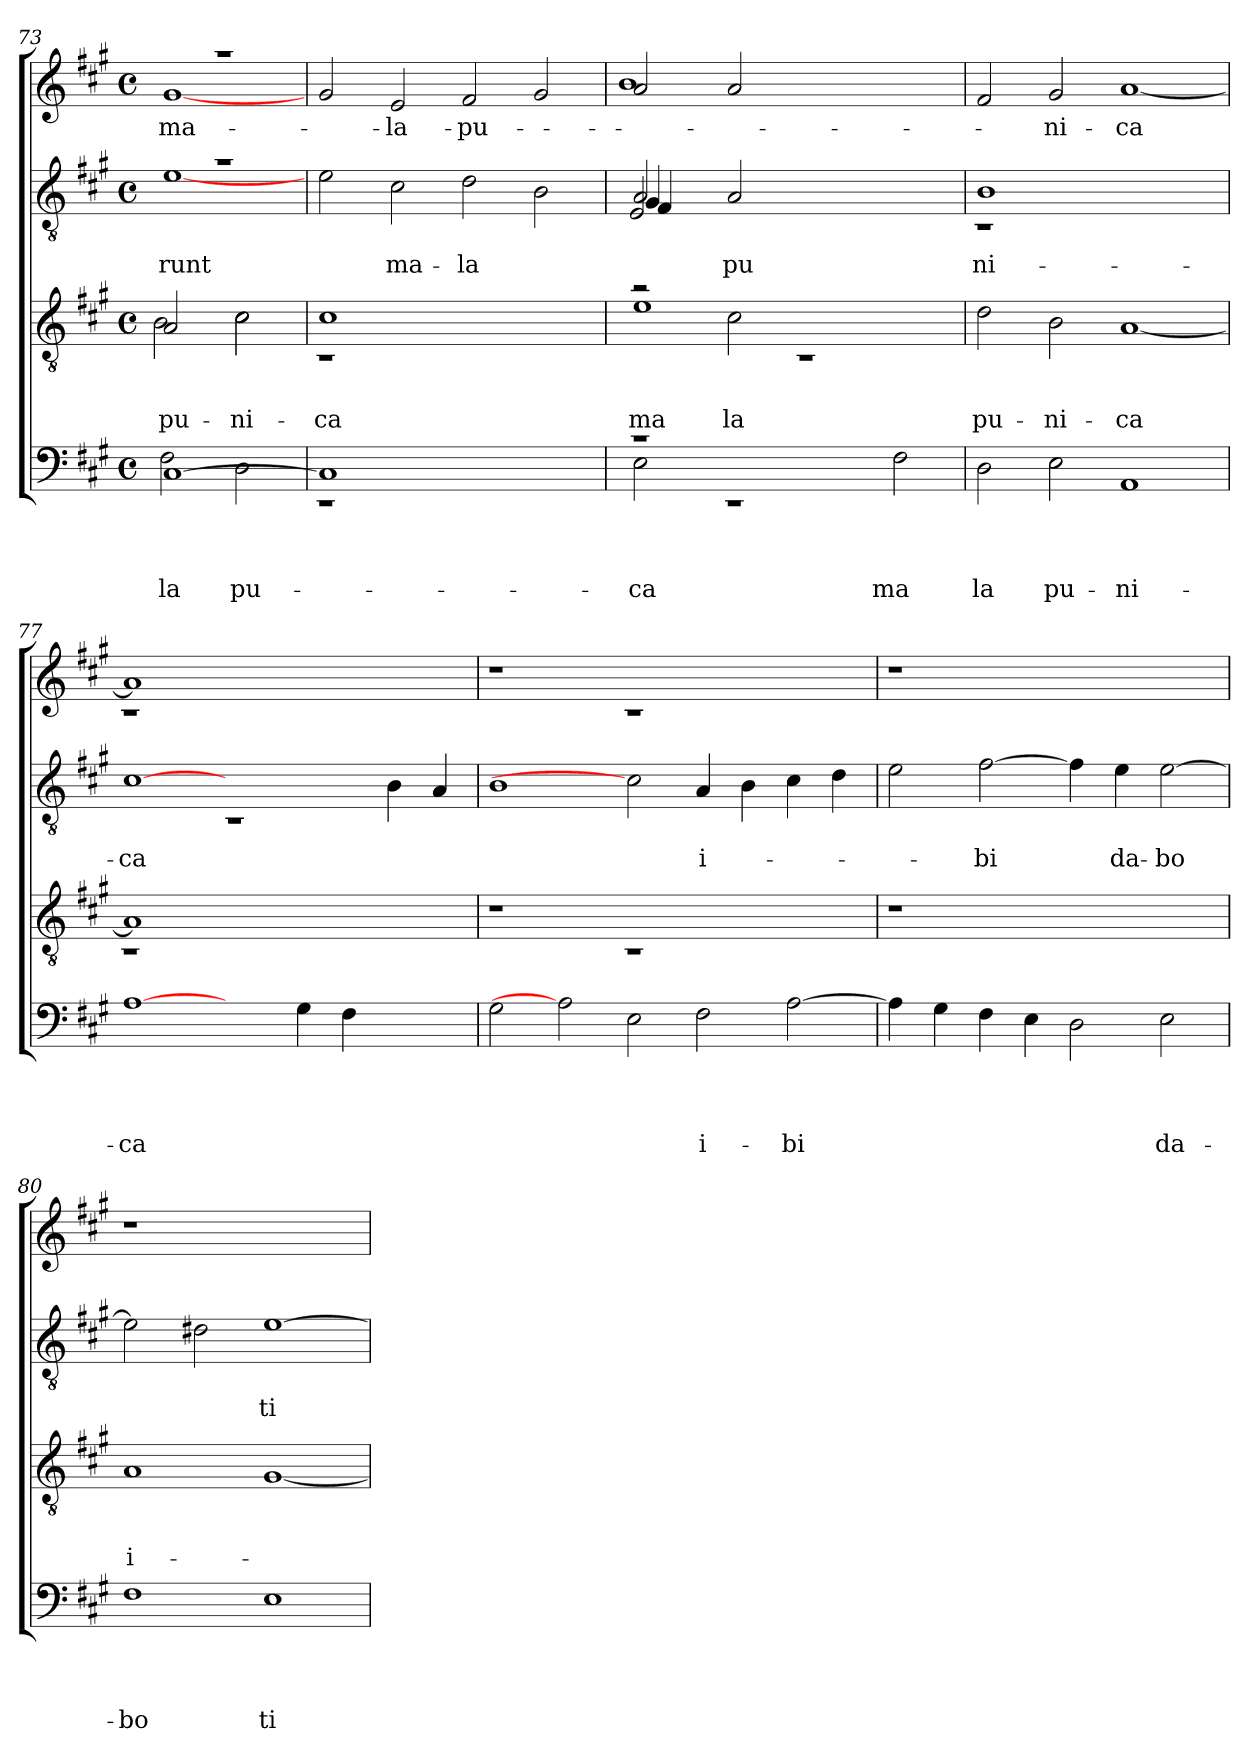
**kern	**text	**text	**text	**text	**kern	**text	**text	**text	**kern	**text	**text	**kern	**text
*part4	*part4	*part4	*part4	*part4	*part3	*part3	*part3	*part3	*part2	*part2	*part2	*part1	*part1
*staff4	*staff4	*staff4	*staff4	*staff4	*staff3	*staff3	*staff3	*staff3	*staff2	*staff2	*staff2	*staff1	*staff1
*clefF4	*	*	*	*	*clefGv2	*	*	*	*clefGv2	*	*	*clefG2	*
*k[f#c#g#]	*	*	*	*	*k[f#c#g#]	*	*	*	*k[f#c#g#]	*	*	*k[f#c#g#]	*
*A:	*	*	*	*	*A:	*	*	*	*A:	*	*	*A:	*
*M4/4	*	*	*	*	*M4/4	*	*	*	*M4/4	*	*	*M4/4	*
*met(c)	*	*	*	*	*met(c)	*	*	*	*met(c)	*	*	*met(c)	*
=73	=73	=73	=73	=73	=73	=73	=73	=73	=73	=73	=73	=73	=73
!	!	!	!	!LO:LY:b	!	!	!	!	!	!	!	!	!
*^	*	*	*	*	*	*	*	*	*	*	*	*	*
!	!	!	!	!	!LO:LY:b	!	!	!	!LO:LY:b	!	!	!LO:LY:b	!	!LO:LY:b
*	*	*	*	*	*	*^	*	*	*	*^	*	*	*^	*
[<1C#	2F#\	.	.	.	-la	2A/	2B\	.	.	pu-	1ra	[>1e	.	-runt	1raa	[<1g#	ma-
!	!	!	!	!	!LO:LY:b	!	!	!	!	!LO:LY:b	!	!	!	!	!	!	!
.	2D\	.	.	.	pu-	2c#\	2c#\	.	.	-ni-	.	.	.	.	.	.	.
*	*	*	*	*	*	*	*	*	*	*	*v	*v	*	*	*	*	*
*	*	*	*	*	*	*	*	*	*	*	*	*	*	*v	*v	*
=74	=74	=74	=74	=74	=74	=74	=74	=74	=74	=74	=74	=74	=74	=74	=74
!	!	!	!	!	!	!	!	!	!	!LO:LY:b	!	!	!	!	!
1C#]	1rEE	.	.	.	.	1c#	1rC	.	.	-ca	2e\	.	.	2g#/	.
!	!	!	!	!	!	!	!	!	!	!	!	!	!LO:LY:b	!	!LO:LY:b
.	.	.	.	.	.	.	.	.	.	.	2c#\	.	ma-	2e/	-la
!	!	!	!	!	!	!	!	!	!	!	!	!	!LO:LY:b	!	!LO:LY:b
1ryy	1ryy	.	.	.	.	1ryy	1ryy	.	.	.	2d\	.	-la	2f#/	pu-
.	.	.	.	.	.	.	.	.	.	.	2B\	.	.	2g#/	.
=75	=75	=75	=75	=75	=75	=75	=75	=75	=75	=75	=75	=75	=75	=75	=75
!	!	!	!	!	!LO:LY:b	!	!	!	!	!LO:LY:b	!	!	!	!	!
*	*	*	*	*	*	*	*	*	*	*	*^	*	*	*^	*
*	*	*	*	*	*	*	*	*	*	*	*	*^	*	*	*	*	*
*	*	*	*	*	*	*	*	*	*	*	*	*	*^	*	*	*	*	*
1rc	2E\	.	.	.	-ca	2ra	1e	.	.	ma-	2A/	4G#/	4F#/	2E/	.	.	2a/	1b	.
.	.	.	.	.	.	.	.	.	.	.	.	1ryy	1ryy	.	.	.	.	.	.
!	!	!	!	!	!	!	!	!	!	!LO:LY:b	!	!	!	!	!	!LO:LY:b	!	!	!
.	1rEE	.	.	.	.	2c#\	.	.	.	la	1ryy	.	.	2A/	.	pu-	2a/	.	.
1ryy	.	.	.	.	.	1ryy	1rC	.	.	.	.	.	.	1ryy	.	.	1ryy	1ryy	.
.	.	.	.	.	.	.	.	.	.	.	.	2.ryy	2.ryy	.	.	.	.	.	.
!	!	!	!	!	!LO:LY:b	!	!	!	!	!	!	!	!	!	!	!	!	!	!
.	2F#\	.	.	.	ma-	.	.	.	.	.	2ryy	.	.	.	.	.	.	.	.
*	*	*	*	*	*	*v	*v	*	*	*	*	*	*	*	*	*	*v	*v	*
*	*	*	*	*	*	*	*	*	*	*v	*v	*v	*v	*	*	*	*
=76	=76	=76	=76	=76	=76	=76	=76	=76	=76	=76	=76	=76	=76	=76
!	!	!	!	!	!LO:LY:b	!	!	!	!LO:LY:b	!	!	!LO:LY:b	!	!
*v	*v	*	*	*	*	*	*	*	*	*^	*	*	*	*
2D\	.	.	.	-la	2d\	.	.	-pu-	1B	1rC	.	-ni-	2f#/	.
!	!	!	!	!LO:LY:b	!	!	!	!LO:LY:b	!	!	!	!	!	!LO:LY:b
2E\	.	.	.	pu-	2B\	.	.	-ni-	.	.	.	.	2g#/	-ni-
!	!	!	!	!LO:LY:b	!	!	!	!LO:LY:b	!	!	!	!	!	!LO:LY:b
1AA	.	.	.	-ni-	[<1A	.	.	-ca	1ryy	1ryy	.	.	[<1a	-ca
=77	=77	=77	=77	=77	=77	=77	=77	=77	=77	=77	=77	=77	=77	=77
!	!	!	!	!LO:LY:b:rj	!	!	!	!	!	!	!	!LO:LY:b:rj	!	!
*	*	*	*	*	*^	*	*	*	*v	*v	*	*	*^	*
[1A	.	.	.	-ca	1A]	1rC	.	.	.	[1c#	.	-ca	1a]	1rc	.
2ryy	.	.	.	.	1.ryy	1.ryy	.	.	.	1rC	.	.	1.ryy	1.ryy	.
4G#\	.	.	.	.	.	.	.	.	.	.	.	.	.	.	.
4F#\	.	.	.	.	.	.	.	.	.	.	.	.	.	.	.
2ryy	.	.	.	.	.	.	.	.	.	4B\	.	.	.	.	.
.	.	.	.	.	.	.	.	.	.	4A/	.	.	.	.	.
*	*	*	*	*	*v	*v	*	*	*	*	*	*	*v	*v	*
!!LO:LB:g=z
=78	=78	=78	=78	=78	=78	=78	=78	=78	=78	=78	=78	=78	=78
2G#\	.	.	.	.	1r	.	.	.	1B	.	.	1r	.
2A]	.	.	.	.	.	.	.	.	.	.	.	.	.
2E\	.	.	.	.	1rC	.	.	.	2c#]	.	.	1rc	.
!	!	!	!	!LO:LY:b	!	!	!	!	!	!	!LO:LY:b	!	!
2F#\	.	.	.	i-	.	.	.	.	4A/	.	i-	.	.
.	.	.	.	.	.	.	.	.	4B\	.	.	.	.
!	!	!	!	!LO:LY:b	!	!	!	!	!	!	!	!	!
[>2A\	.	.	.	-bi	2ryy	.	.	.	4c#\	.	.	2ryy	.
.	.	.	.	.	.	.	.	.	4d\	.	.	.	.
=79	=79	=79	=79	=79	=79	=79	=79	=79	=79	=79	=79	=79	=79
4A\]	.	.	.	.	1r	.	.	.	2e\	.	.	1r	.
4G#\	.	.	.	.	.	.	.	.	.	.	.	.	.
!	!	!	!	!	!	!	!	!	!	!	!LO:LY:b	!	!
4F#\	.	.	.	.	.	.	.	.	[>2f#\	.	-bi	.	.
4E\	.	.	.	.	.	.	.	.	.	.	.	.	.
2D\	.	.	.	.	1ryy	.	.	.	4f#\]	.	.	1ryy	.
!	!	!	!	!	!	!	!	!	!	!	!LO:LY:b	!	!
.	.	.	.	.	.	.	.	.	4e\	.	da-	.	.
!	!	!	!	!LO:LY:b	!	!	!	!	!	!	!LO:LY:b	!	!
2E\	.	.	.	da-	.	.	.	.	[>2e\	.	-bo	.	.
=80	=80	=80	=80	=80	=80	=80	=80	=80	=80	=80	=80	=80	=80
!	!	!	!	!LO:LY:b:rj	!	!	!	!LO:LY:b:rj	!	!	!	!	!
1F#	.	.	.	-bo	1A	.	.	i-	2e\]	.	.	1r	.
.	.	.	.	.	.	.	.	.	2d#\	.	.	.	.
!	!	!	!	!LO:LY:b	!	!	!	!	!	!	!LO:LY:b	!	!
1E	.	.	.	ti-	[<1G#	.	.	.	[>1e	.	ti-	1ryy	.
=	=	=	=	=	=	=	=	=	=	=	=	=	=
*-	*-	*-	*-	*-	*-	*-	*-	*-	*-	*-	*-	*-	*-
